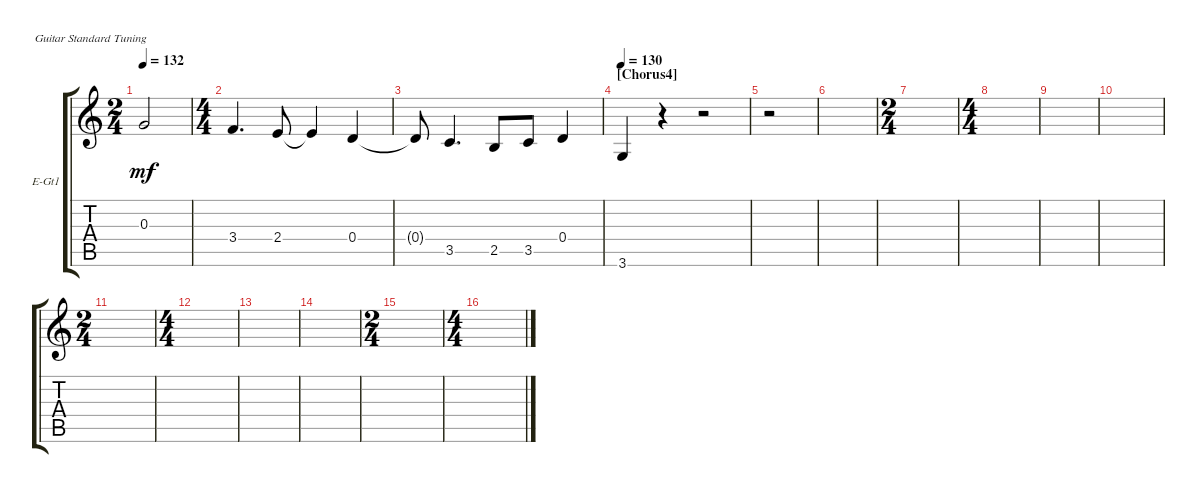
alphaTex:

\bracketExtendMode groupsimilarinstruments
\firstSystemTrackNameOrientation horizontal
\otherSystemsTrackNameOrientation horizontal
\track ("Electric Guitar 1" "E-Gt1") {instrument overdrivenguitar}
\staff {score tabs}
\tuning (E4 B3 G3 D3 A2 E2)
\ts (2 4)
\tempo 132
\clef g2
\ks aminor
0.3.2{dy mf} |
\ts (4 4)
3.4.4{d} 2.4.8 2.4{t}.4 0.4.4 |
0.4{t}.8 3.5.4{d} 2.5.8 3.5.8 0.4.4 |
\section ("" "[Chorus4] ")
\tempo 130
3.6.4 r.4 r.2 |
r.2 |
|
\ts (2 4)
|
\ts (4 4)
|
|
|
\ts (2 4)
|
\ts (4 4)
|
|
|
\ts (2 4)
|
\ts (4 4)
